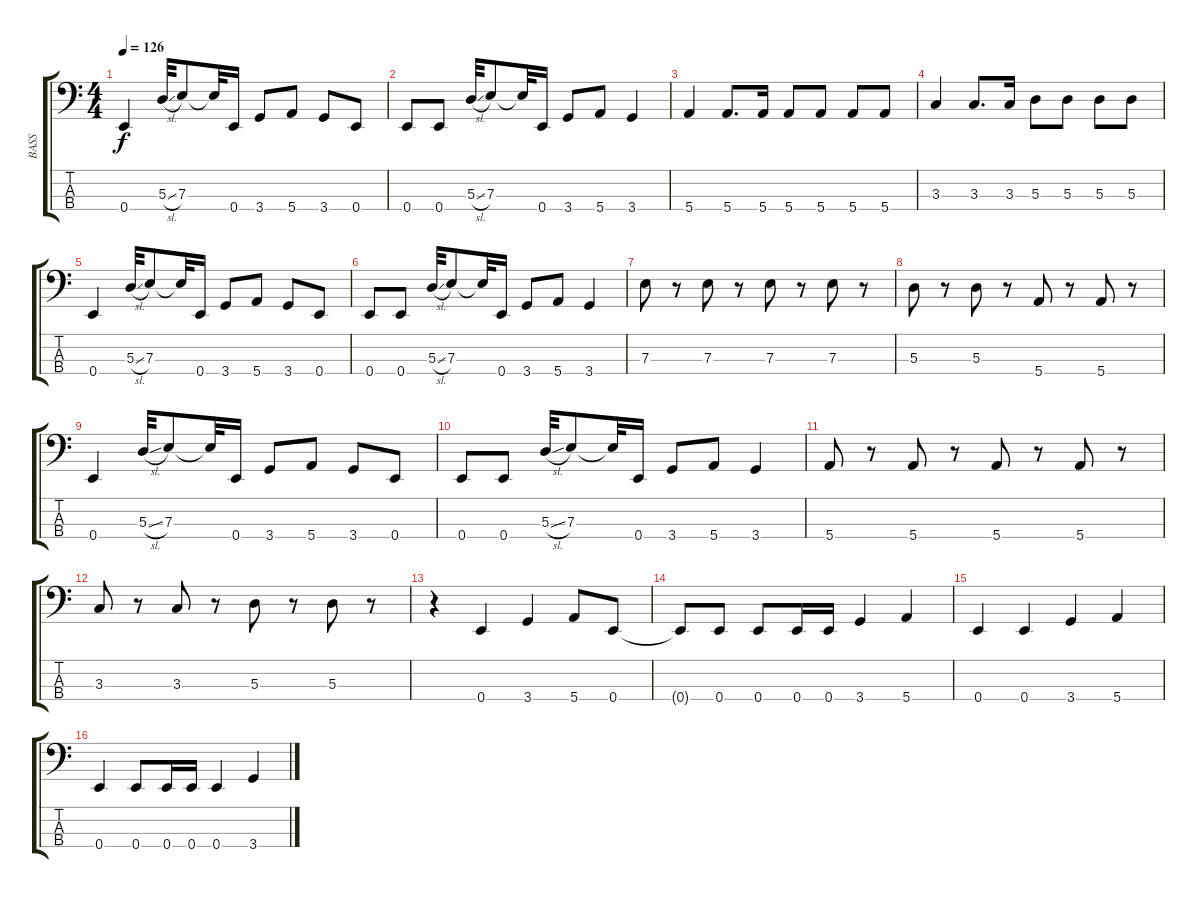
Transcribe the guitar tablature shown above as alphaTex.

\track ("BASS" "BASS") {instrument electricbassfinger}
\staff {score tabs}
\tuning (G2 D2 A1 E1) {hide}
\ts (4 4)
\tempo 126
\clef f4
\ks c
0.4.4{dy f} 5.3{sl}.32 7.3.8 7.3{t}.32 0.4.16 3.4.8 5.4.8 3.4.8 0.4.8 |
0.4.8 0.4.8 5.3{sl}.32 7.3.8 7.3{t}.32 0.4.16 3.4.8 5.4.8 3.4.4 |
5.4.4 5.4.8{d} 5.4.16 5.4.8 5.4.8 5.4.8 5.4.8 |
3.3.4 3.3.8{d} 3.3.16 5.3.8 5.3.8 5.3.8 5.3.8 |
0.4.4 5.3{sl}.32 7.3.8 7.3{t}.32 0.4.16 3.4.8 5.4.8 3.4.8 0.4.8 |
0.4.8 0.4.8 5.3{sl}.32 7.3.8 7.3{t}.32 0.4.16 3.4.8 5.4.8 3.4.4 |
7.3.8 r.8 7.3.8 r.8 7.3.8 r.8 7.3.8 r.8 |
5.3.8 r.8 5.3.8 r.8 5.4.8 r.8 5.4.8 r.8 |
0.4.4 5.3{sl}.32 7.3.8 7.3{t}.32 0.4.16 3.4.8 5.4.8 3.4.8 0.4.8 |
0.4.8 0.4.8 5.3{sl}.32 7.3.8 7.3{t}.32 0.4.16 3.4.8 5.4.8 3.4.4 |
5.4.8 r.8 5.4.8 r.8 5.4.8 r.8 5.4.8 r.8 |
3.3.8 r.8 3.3.8 r.8 5.3.8 r.8 5.3.8 r.8 |
r.4 0.4.4 3.4.4 5.4.8 0.4.8 |
0.4{t}.8 0.4.8 0.4.8 0.4.16 0.4.16 3.4.4 5.4.4 |
0.4.4 0.4.4 3.4.4 5.4.4 |
0.4.4 0.4.8 0.4.16 0.4.16 0.4.4 3.4.4
